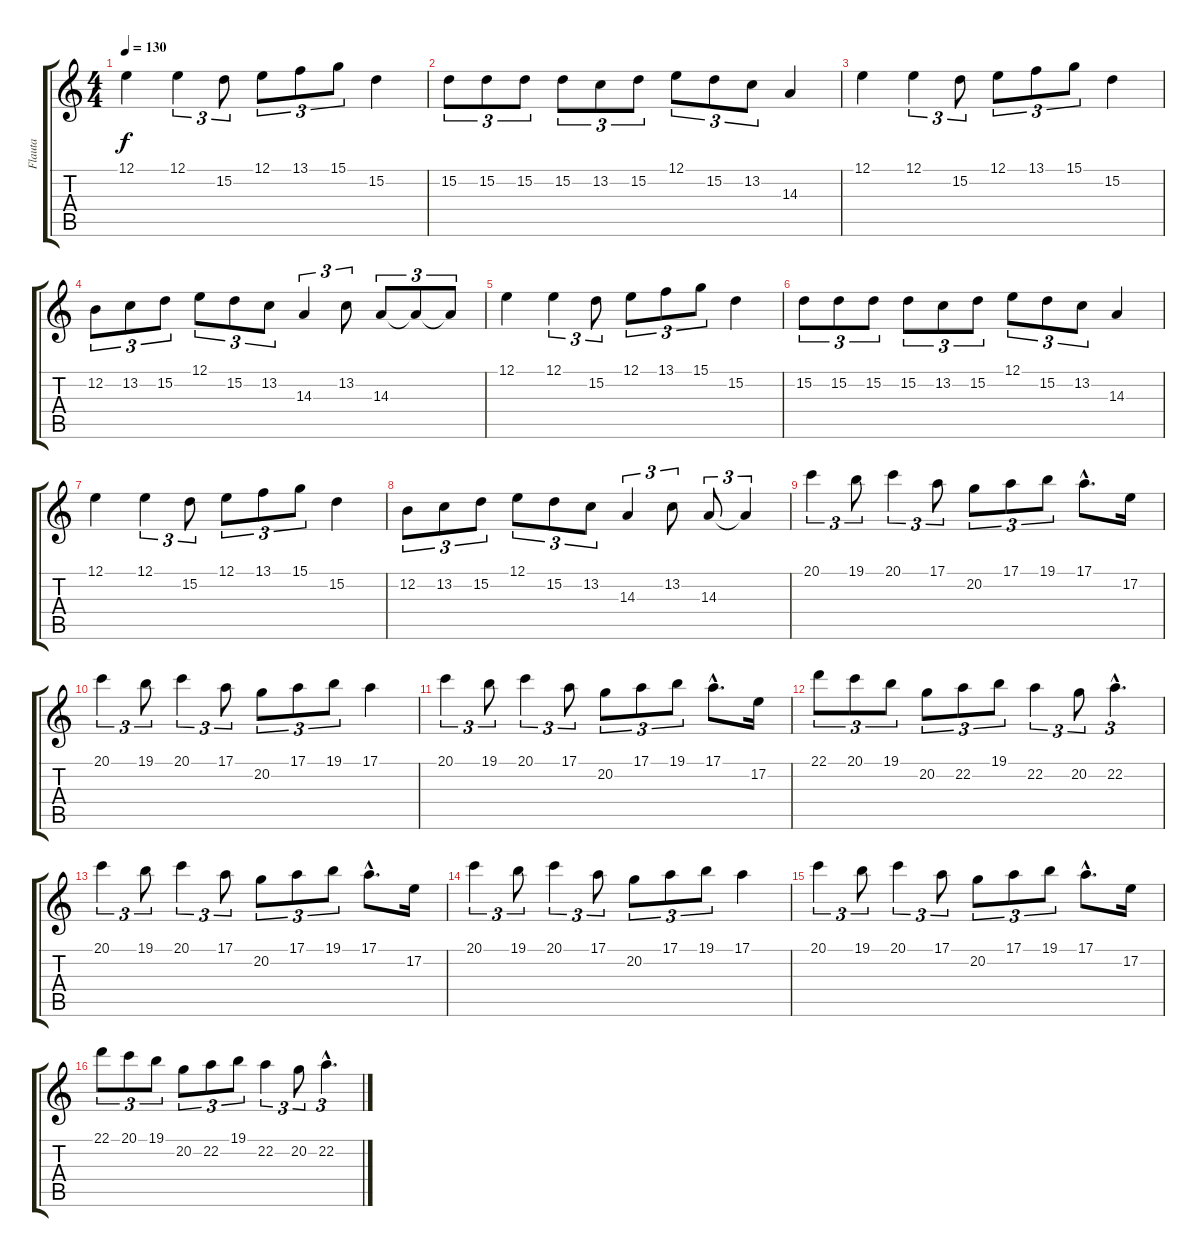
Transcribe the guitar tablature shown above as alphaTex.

\track ("Flauta" "Flauta") {instrument flute}
\staff {score tabs}
\tuning (E4 B3 G3 D3 A2 E2) {hide}
\ts (4 4)
\tempo 130
\clef g2
\ks c
12.1.4{dy f} 12.1.4{tu (3 2)} 15.2.8{tu (3 2)} 12.1.8{tu (3 2)} 13.1.8{tu (3 2)} 15.1.8{tu (3 2)} 15.2.4 |
15.2.8{tu (3 2)} 15.2.8{tu (3 2)} 15.2.8{tu (3 2)} 15.2.8{tu (3 2)} 13.2.8{tu (3 2)} 15.2.8{tu (3 2)} 12.1.8{tu (3 2)} 15.2.8{tu (3 2)} 13.2.8{tu (3 2)} 14.3.4 |
12.1.4 12.1.4{tu (3 2)} 15.2.8{tu (3 2)} 12.1.8{tu (3 2)} 13.1.8{tu (3 2)} 15.1.8{tu (3 2)} 15.2.4 |
12.2.8{tu (3 2)} 13.2.8{tu (3 2)} 15.2.8{tu (3 2)} 12.1.8{tu (3 2)} 15.2.8{tu (3 2)} 13.2.8{tu (3 2)} 14.3.4{tu (3 2)} 13.2.8{tu (3 2)} 14.3.8{tu (3 2)} 14.3{t}.8{tu (3 2)} 14.3{t}.8{tu (3 2)} |
12.1.4 12.1.4{tu (3 2)} 15.2.8{tu (3 2)} 12.1.8{tu (3 2)} 13.1.8{tu (3 2)} 15.1.8{tu (3 2)} 15.2.4 |
15.2.8{tu (3 2)} 15.2.8{tu (3 2)} 15.2.8{tu (3 2)} 15.2.8{tu (3 2)} 13.2.8{tu (3 2)} 15.2.8{tu (3 2)} 12.1.8{tu (3 2)} 15.2.8{tu (3 2)} 13.2.8{tu (3 2)} 14.3.4 |
12.1.4 12.1.4{tu (3 2)} 15.2.8{tu (3 2)} 12.1.8{tu (3 2)} 13.1.8{tu (3 2)} 15.1.8{tu (3 2)} 15.2.4 |
12.2.8{tu (3 2)} 13.2.8{tu (3 2)} 15.2.8{tu (3 2)} 12.1.8{tu (3 2)} 15.2.8{tu (3 2)} 13.2.8{tu (3 2)} 14.3.4{tu (3 2)} 13.2.8{tu (3 2)} 14.3.8{tu (3 2)} 14.3{t}.4{tu (3 2)} |
20.1.4{tu (3 2)} 19.1.8{tu (3 2)} 20.1.4{tu (3 2)} 17.1.8{tu (3 2)} 20.2.8{tu (3 2)} 17.1.8{tu (3 2)} 19.1.8{tu (3 2)} 17.1{hac}.8{d} 17.2.16 |
20.1.4{tu (3 2)} 19.1.8{tu (3 2)} 20.1.4{tu (3 2)} 17.1.8{tu (3 2)} 20.2.8{tu (3 2)} 17.1.8{tu (3 2)} 19.1.8{tu (3 2)} 17.1.4 |
20.1.4{tu (3 2)} 19.1.8{tu (3 2)} 20.1.4{tu (3 2)} 17.1.8{tu (3 2)} 20.2.8{tu (3 2)} 17.1.8{tu (3 2)} 19.1.8{tu (3 2)} 17.1{hac}.8{d} 17.2.16 |
22.1.8{tu (3 2)} 20.1.8{tu (3 2)} 19.1.8{tu (3 2)} 20.2.8{tu (3 2)} 22.2.8{tu (3 2)} 19.1.8{tu (3 2)} 22.2.4{tu (3 2)} 20.2.8{tu (3 2)} 22.2{hac}.4{d tu (3 2)} |
20.1.4{tu (3 2)} 19.1.8{tu (3 2)} 20.1.4{tu (3 2)} 17.1.8{tu (3 2)} 20.2.8{tu (3 2)} 17.1.8{tu (3 2)} 19.1.8{tu (3 2)} 17.1{hac}.8{d} 17.2.16 |
20.1.4{tu (3 2)} 19.1.8{tu (3 2)} 20.1.4{tu (3 2)} 17.1.8{tu (3 2)} 20.2.8{tu (3 2)} 17.1.8{tu (3 2)} 19.1.8{tu (3 2)} 17.1.4 |
20.1.4{tu (3 2)} 19.1.8{tu (3 2)} 20.1.4{tu (3 2)} 17.1.8{tu (3 2)} 20.2.8{tu (3 2)} 17.1.8{tu (3 2)} 19.1.8{tu (3 2)} 17.1{hac}.8{d} 17.2.16 |
22.1.8{tu (3 2)} 20.1.8{tu (3 2)} 19.1.8{tu (3 2)} 20.2.8{tu (3 2)} 22.2.8{tu (3 2)} 19.1.8{tu (3 2)} 22.2.4{tu (3 2)} 20.2.8{tu (3 2)} 22.2{hac}.4{d tu (3 2)}
